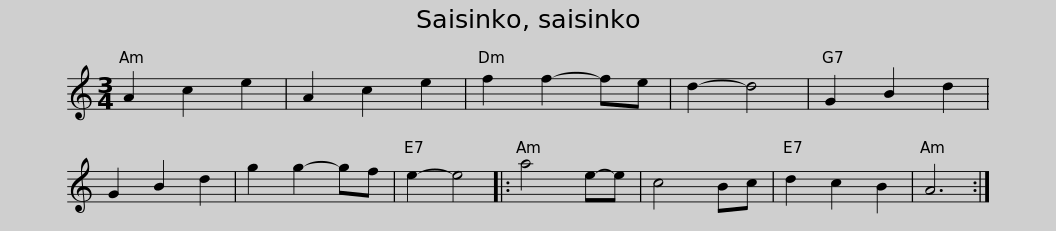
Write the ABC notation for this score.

X:1
L:1/8
M:3/4
I:linebreak $
K:C
V:1 treble
V:1
 A2 c2 e2 | A2 c2 e2 | f2 f2- fe | d2- d4 | G2 B2 d2 | %5
 G2 B2 d2 | g2 g2- gf | e2- e4 |: a4 e-e | c4 Bc | %10
 d2 c2 B2 | A6 :| %12
